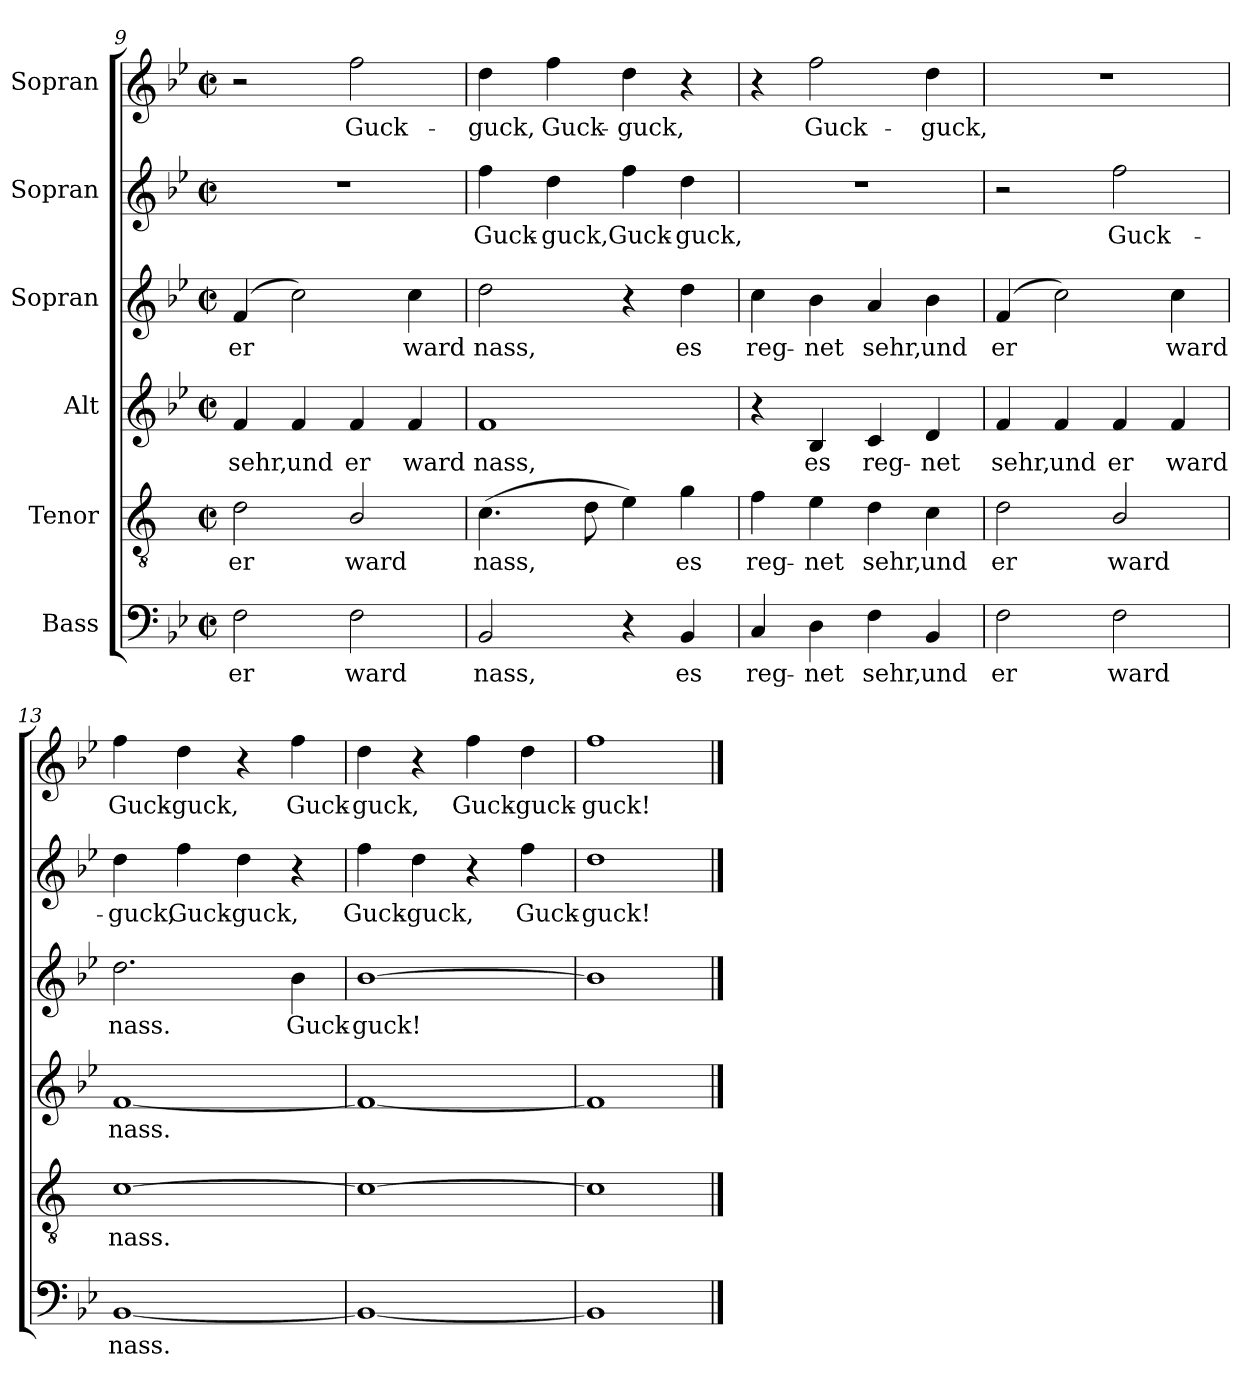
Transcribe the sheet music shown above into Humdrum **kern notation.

**kern	**text	**kern	**text	**kern	**text	**kern	**text	**kern	**text	**kern	**text
*part6	*part6	*part5	*part5	*part4	*part4	*part3	*part3	*part2	*part2	*part1	*part1
*staff6	*staff6	*staff5	*staff5	*staff4	*staff4	*staff3	*staff3	*staff2	*staff2	*staff1	*staff1
*I"Bass	*	*I"Tenor	*	*I"Alt	*	*I"Sopran	*	*I"Sopran	*	*I"Sopran	*
!!LO:PB:g=z
*clefF4	*	*clefGv2	*	*clefG2	*	*clefG2	*	*clefG2	*	*clefG2	*
*	*	*ITrd1c2	*	*	*	*	*	*	*	*	*
*k[b-e-]	*	*k[b-e-]	*	*k[b-e-]	*	*k[b-e-]	*	*k[b-e-]	*	*k[b-e-]	*
*M2/2	*	*M2/2	*	*M2/2	*	*M2/2	*	*M2/2	*	*M2/2	*
*met(c|)	*	*met(c|)	*	*met(c|)	*	*met(c|)	*	*met(c|)	*	*met(c|)	*
=9	=9	=9	=9	=9	=9	=9	=9	=9	=9	=9	=9
!	!LO:LY:b	!	!LO:LY:b	!	!LO:LY:b	!	!LO:LY:b	!	!	!	!
2F\	er	2c\	er	4f/	sehr,	(>4f/	er	1r	.	2r	.
!	!	!	!	!	!LO:LY:b	!	!	!	!	!	!
.	.	.	.	4f/	und	2cc\)	.	.	.	.	.
!	!LO:LY:b	!	!LO:LY:b	!	!LO:LY:b	!	!	!	!	!	!LO:LY:b
2F\	ward	2A/	ward	4f/	er	.	.	.	.	2ff\	Guck-
!	!	!	!	!	!LO:LY:b	!	!LO:LY:b	!	!	!	!
.	.	.	.	4f/	ward	4cc\	ward	.	.	.	.
=10	=10	=10	=10	=10	=10	=10	=10	=10	=10	=10	=10
!	!LO:LY:b	!	!LO:LY:b	!	!LO:LY:b	!	!LO:LY:b	!	!LO:LY:b	!	!LO:LY:b
2BB-/	nass,	(>4.B-\	nass,	1f	nass,	2dd\	nass,	4ff\	Guck-	4dd\	-guck,
!	!	!	!	!	!	!	!	!	!LO:LY:b	!	!LO:LY:b
.	.	.	.	.	.	.	.	4dd\	-guck,	4ff\	Guck-
.	.	8c\	.	.	.	.	.	.	.	.	.
!	!	!	!	!	!	!	!	!	!LO:LY:b	!	!LO:LY:b
4r	.	4d\)	.	.	.	4r	.	4ff\	Guck-	4dd\	-guck,
!	!LO:LY:b	!	!LO:LY:b	!	!	!	!LO:LY:b	!	!LO:LY:b	!	!
4BB-/	es	4f\	es	.	.	4dd\	es	4dd\	-guck,	4r	.
=11	=11	=11	=11	=11	=11	=11	=11	=11	=11	=11	=11
!	!LO:LY:b	!	!LO:LY:b	!	!	!	!LO:LY:b	!	!	!	!
4C/	reg-	4e-\	reg-	4r	.	4cc\	reg-	1r	.	4r	.
!	!LO:LY:b	!	!LO:LY:b	!	!LO:LY:b	!	!LO:LY:b	!	!	!	!LO:LY:b
4D\	-net	4d\	-net	4B-/	es	4b-\	-net	.	.	2ff\	Guck-
!	!LO:LY:b	!	!LO:LY:b	!	!LO:LY:b	!	!LO:LY:b	!	!	!	!
4F\	sehr,	4c\	sehr,	4c/	reg-	4a/	sehr,	.	.	.	.
!	!LO:LY:b	!	!LO:LY:b	!	!LO:LY:b	!	!LO:LY:b	!	!	!	!LO:LY:b
4BB-/	und	4B-\	und	4d/	-net	4b-\	und	.	.	4dd\	-guck,
=12	=12	=12	=12	=12	=12	=12	=12	=12	=12	=12	=12
!	!LO:LY:b	!	!LO:LY:b	!	!LO:LY:b	!	!LO:LY:b	!	!	!	!
2F\	er	2c\	er	4f/	sehr,	(>4f/	er	2r	.	1r	.
!	!	!	!	!	!LO:LY:b	!	!	!	!	!	!
.	.	.	.	4f/	und	2cc\)	.	.	.	.	.
!	!LO:LY:b	!	!LO:LY:b	!	!LO:LY:b	!	!	!	!LO:LY:b	!	!
2F\	ward	2A/	ward	4f/	er	.	.	2ff\	Guck-	.	.
!	!	!	!	!	!LO:LY:b	!	!LO:LY:b	!	!	!	!
.	.	.	.	4f/	ward	4cc\	ward	.	.	.	.
!!LO:LB:g=z
=13	=13	=13	=13	=13	=13	=13	=13	=13	=13	=13	=13
!	!LO:LY:b	!	!LO:LY:b	!	!LO:LY:b	!	!LO:LY:b	!	!LO:LY:b	!	!LO:LY:b
[1BB-	nass.	[1B-	nass.	[1f	nass.	2.dd\	nass.	4dd\	-guck,	4ff\	Guck-
!	!	!	!	!	!	!	!	!	!LO:LY:b	!	!LO:LY:b
.	.	.	.	.	.	.	.	4ff\	Guck-	4dd\	-guck,
!	!	!	!	!	!	!	!	!	!LO:LY:b	!	!
.	.	.	.	.	.	.	.	4dd\	-guck,	4r	.
!	!	!	!	!	!	!	!LO:LY:b	!	!	!	!LO:LY:b
.	.	.	.	.	.	4b-\	Guck-	4r	.	4ff\	Guck-
=14	=14	=14	=14	=14	=14	=14	=14	=14	=14	=14	=14
!	!	!	!	!	!	!	!LO:LY:b	!	!LO:LY:b	!	!LO:LY:b
1BB-_	.	1B-_	.	1f_	.	[1b-	-guck!	4ff\	Guck-	4dd\	-guck,
!	!	!	!	!	!	!	!	!	!LO:LY:b	!	!
.	.	.	.	.	.	.	.	4dd\	-guck,	4r	.
!	!	!	!	!	!	!	!	!	!	!	!LO:LY:b
.	.	.	.	.	.	.	.	4r	.	4ff\	Guck-
!	!	!	!	!	!	!	!	!	!LO:LY:b	!	!LO:LY:b
.	.	.	.	.	.	.	.	4ff\	Guck-	4dd\	-guck-
=15	=15	=15	=15	=15	=15	=15	=15	=15	=15	=15	=15
!	!	!	!	!	!	!	!	!	!LO:LY:b	!	!LO:LY:b
1BB-]	.	1B-]	.	1f]	.	1b-]	.	1dd	-guck!	1ff	-guck!
==	==	==	==	==	==	==	==	==	==	==	==
*-	*-	*-	*-	*-	*-	*-	*-	*-	*-	*-	*-
